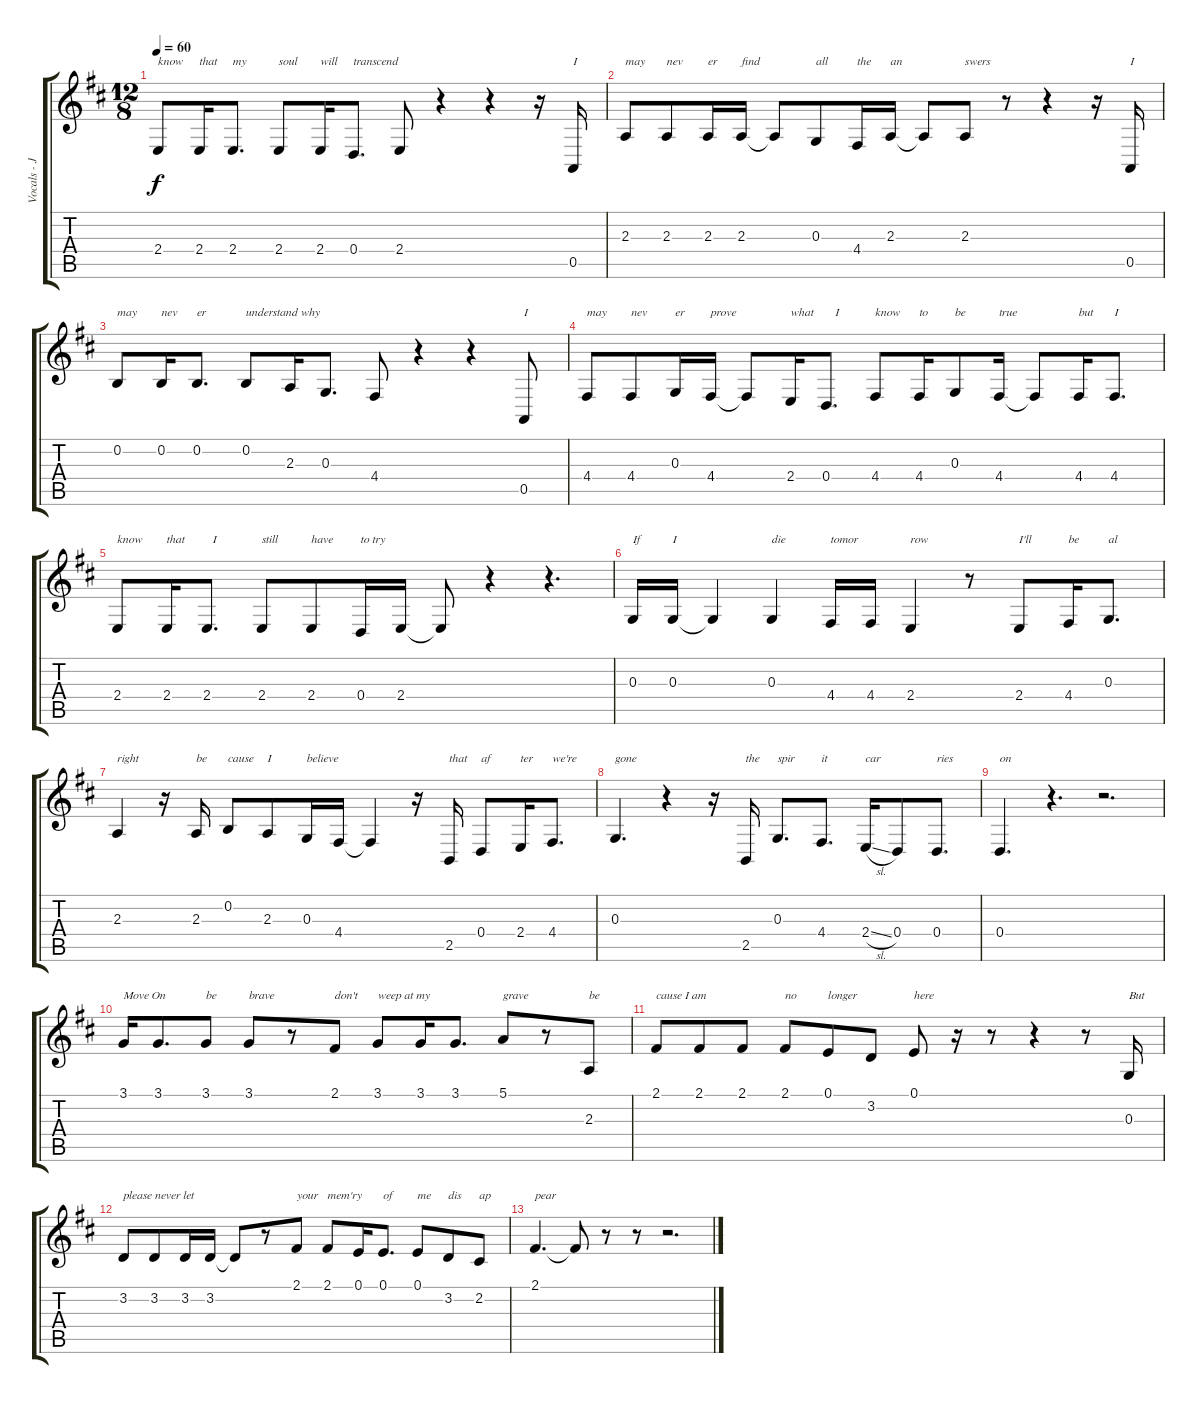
\track ("Vocals - James LaBrie" "Vocals - J") {instrument bassoon}
\staff {score tabs}
\tuning (E4 B3 G3 D3 A2 E2) {hide}
\ts (12 8)
\tempo 60
\clef g2
\ks bminor
2.4.8{txt "know" dy f} 2.4.16{txt "that"} 2.4.8{d txt "my"} 2.4.8{txt "soul"} 2.4.16{txt "will"} 0.4.8{d txt "transcend"} 2.4.8 r.4 r.4 r.16 0.5.16{txt "I"} |
2.3.8{txt "may"} 2.3.8{txt "nev"} 2.3.16{txt "er"} 2.3.16{txt "find"} 2.3{t}.8 0.3.8{txt "all"} 4.4.16{txt "the"} 2.3.16{txt "an"} 2.3{t}.8 2.3.8{txt "swers"} r.8 r.4 r.16 0.5.16{txt "I"} |
0.2.8{txt "may"} 0.2.16{txt "nev"} 0.2.8{d txt "er"} 0.2.8{txt "understand why"} 2.3.16 0.3.8{d} 4.4.8 r.4 r.4 0.5.8{txt "I"} |
4.4.8{txt "may"} 4.4.8{txt "nev"} 0.3.16{txt "er"} 4.4.16{txt "prove"} 4.4{t}.8 2.4.16{txt "what"} 0.4.8{d txt "   I"} 4.4.8{txt "know"} 4.4.16{txt "to"} 0.3.8{txt "be"} 4.4.16{txt "true"} 4.4{t}.8 4.4.16{txt "but"} 4.4.8{d txt "I"} |
2.4.8{txt "know"} 2.4.16{txt "that"} 2.4.8{d txt "  I"} 2.4.8{txt "still"} 2.4.8{txt "have"} 0.4.16{txt "to try"} 2.4.16 2.4{t}.8 r.4 r.4{d} |
\ks d
0.3.16{txt "If"} 0.3.16{txt "I"} 0.3{t}.4 0.3.4{txt "die"} 4.4.16{txt "tomor"} 4.4.16 2.4.4{txt "row"} r.8 2.4.8{txt "I'll"} 4.4.16{txt "be"} 0.3.8{d txt "al"} |
2.3.4{txt "right"} r.16 2.3.16{txt "be"} 0.2.8{txt "cause"} 2.3.8{txt "I"} 0.3.16{txt "believe"} 4.4.16 4.4{t}.4 r.16 2.5.16{txt "that"} 0.4.8{txt "af"} 2.4.16{txt "ter"} 4.4.8{d txt "we're"} |
0.3.4{d txt "gone"} r.4 r.16 2.5.16{txt "the"} 0.3.8{d txt "spir"} 4.4.8{d txt "it"} 2.4{sl}.16{txt "car"} 0.4.8 0.4.8{d txt "ries"} |
0.4.4{d txt "on"} r.4{d} r.2{d} |
3.1.16{txt "Move On"} 3.1.8{d} 3.1.8{txt "be"} 3.1.8{txt "brave"} r.8 2.1.8{txt "don't"} 3.1.8{txt "weep at my"} 3.1.16 3.1.8{d} 5.1.8{txt "grave"} r.8 2.3.8{txt "be"} |
2.1.8{txt "cause I am "} 2.1.8 2.1.8 2.1.8{txt "no"} 0.1.8{txt "longer"} 3.2.8 0.1.8{txt "here"} r.16 r.8 r.4 r.8 0.3.16{txt "But"} |
3.2.8{txt "please never let"} 3.2.8 3.2.16 3.2.16 3.2{t}.8 r.8 2.1.8{txt "your"} 2.1.8{txt "mem'ry"} 0.1.16 0.1.8{d txt "of"} 0.1.8{txt "me"} 3.2.8{txt "dis"} 2.2.8{txt "ap"} |
2.1.4{d txt "pear"} 2.1{t}.8 r.8 r.8 r.2{d}
